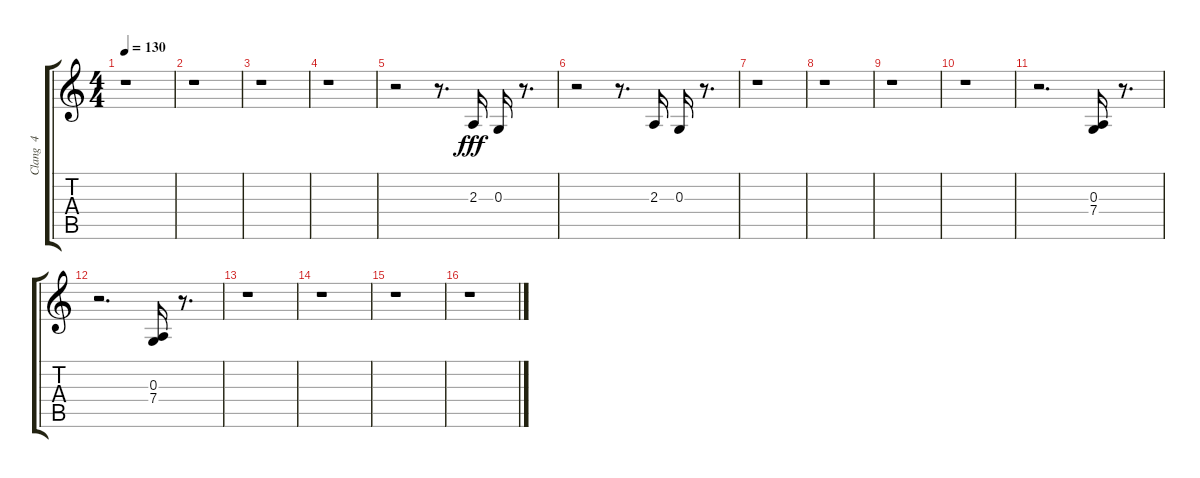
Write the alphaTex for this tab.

\track ("Clang  4            " "Clang  4  ") {instrument steeldrums}
\staff {score tabs}
\tuning (E4 B3 G3 D3 A2 E2) {hide}
\ts (4 4)
\tempo 130
\clef g2
\ks c
r.1{dy fff} |
r.1 |
r.1 |
r.1 |
r.2 r.8{d} 2.3.16 0.3.16 r.8{d} |
r.2 r.8{d} 2.3.16 0.3.16 r.8{d} |
r.1 |
r.1 |
r.1 |
r.1 |
r.2{d} (0.3 7.4).16 r.8{d} |
r.2{d} (0.3 7.4).16 r.8{d} |
r.1 |
r.1 |
r.1 |
r.1
